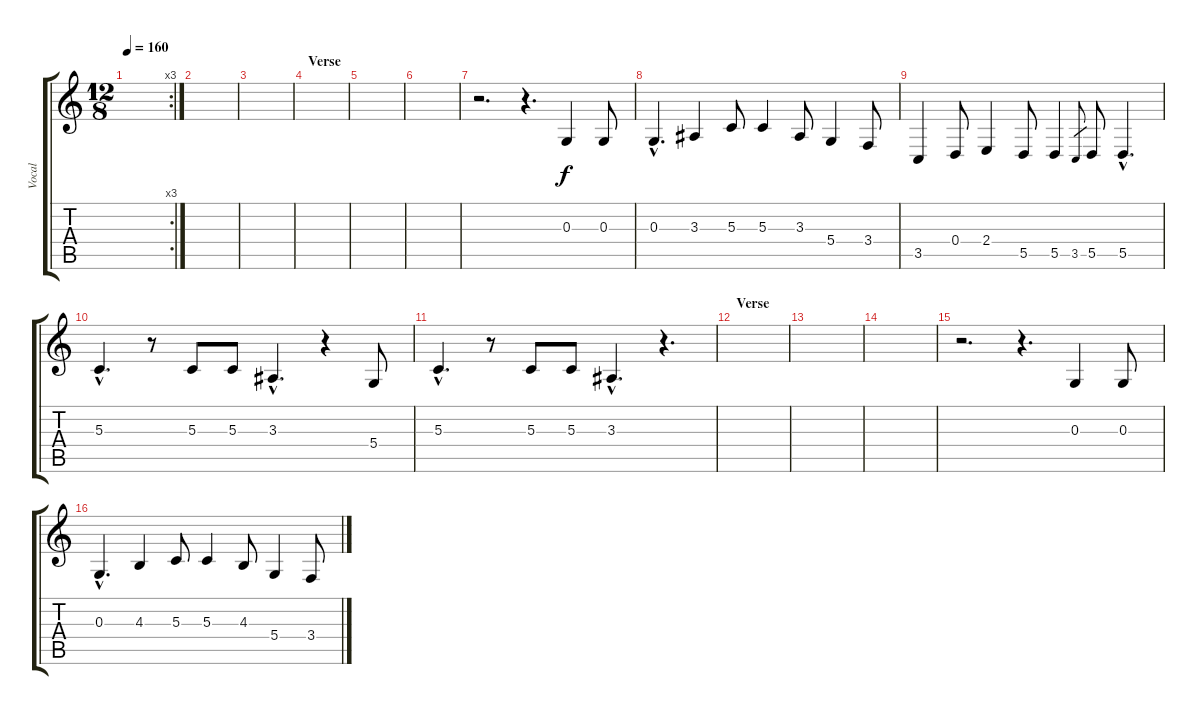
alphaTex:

\track ("Vocal" "Vocal") {instrument choiraahs}
\staff {score tabs}
\tuning (E4 B3 G3 D3 A2 E2) {hide}
\rc 3
\ts (12 8)
\tempo 160
\clef g2
\ks c
|
|
|
\section ("" "Verse")
|
|
|
r.2{d} r.4{d} 0.3.4 0.3.8 |
0.3{hac}.4{d} 3.3.4 5.3.8 5.3.4 3.3.8 5.4.4 3.4.8 |
3.5.4 0.4.8 2.4.4 5.5.8 5.5.4 3.5.8{gr} 5.5.8 5.5{hac}.4{d} |
5.3{hac}.4{d} r.8 5.3.8 5.3.8 3.3{hac}.4{d} r.4 5.4.8 |
5.3{hac}.4{d} r.8 5.3.8 5.3.8 3.3{hac}.4{d} r.4{d} |
\section ("" "Verse")
|
|
|
r.2{d} r.4{d} 0.3.4 0.3.8 |
0.3{hac}.4{d} 4.3.4 5.3.8 5.3.4 4.3.8 5.4.4 3.4.8
